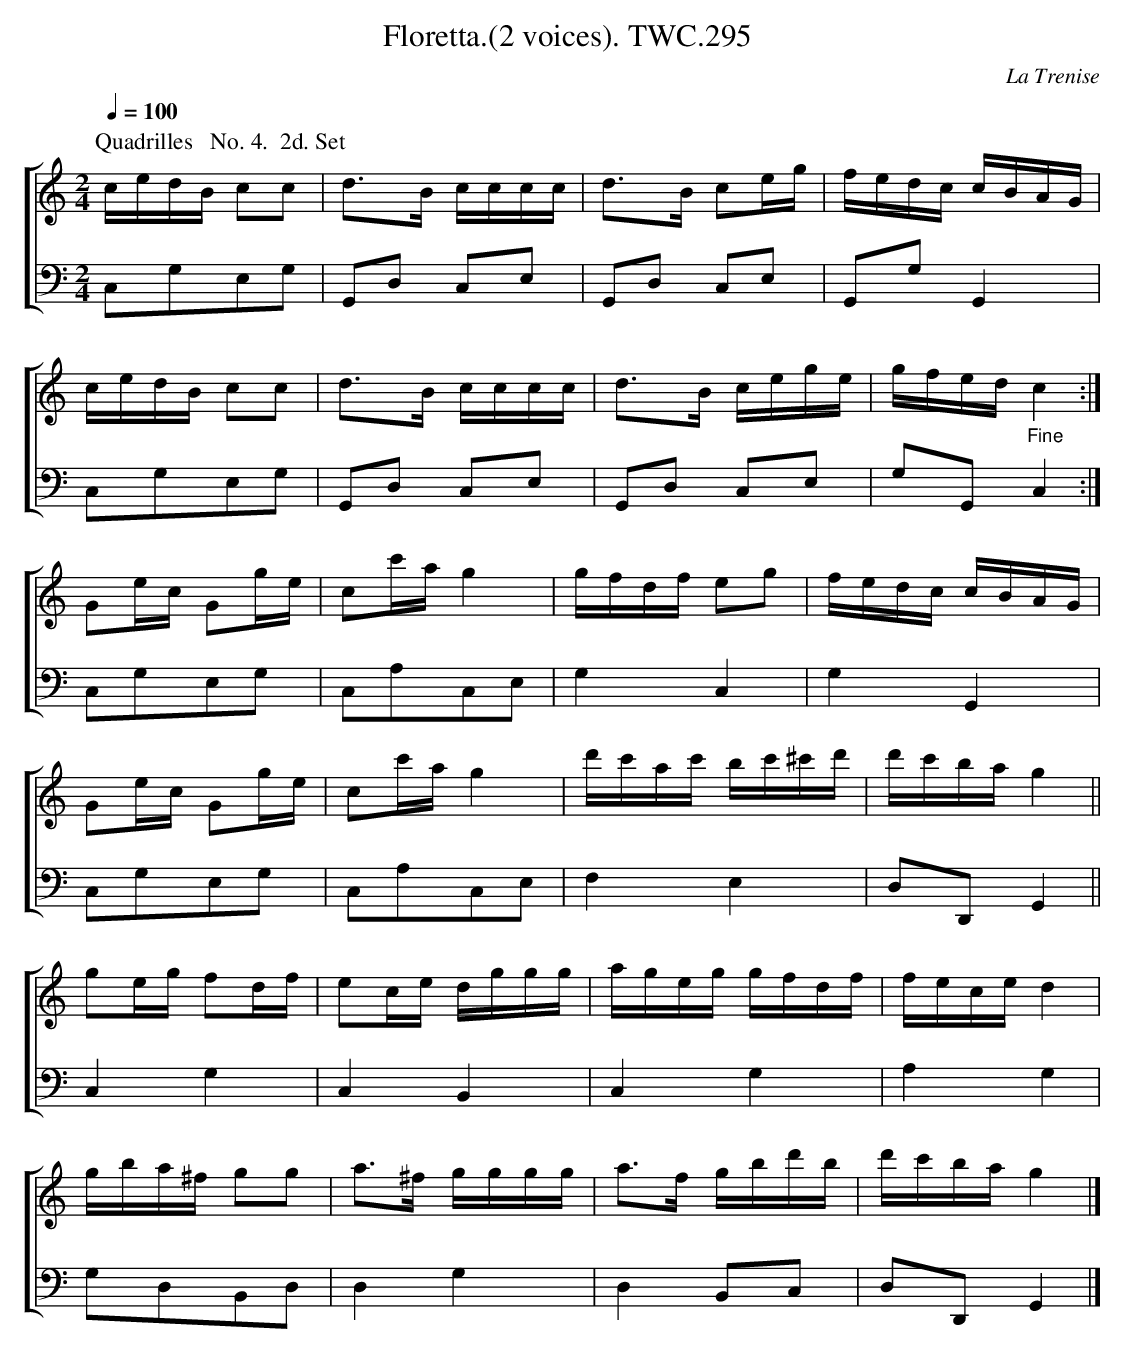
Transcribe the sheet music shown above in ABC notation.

X:1
T:Floretta.(2 voices). TWC.295
L:1/16
C:La Trenise
%%score [1 2]
M:2/4
Q:1/4=100
K:C
V:1
P:Quadrilles   No. 4.  2d. Set
cedB c2c2|d3B cccc|d3B c2eg|fedc cBAG|
cedB c2c2|d3B cccc|d3B cege|gfed "_Fine"c4:|
G2ec G2ge|c2c'a g4|gfdf e2g2|fedc cBAG|
G2ec G2ge|c2c'a g4|d'c'ac' bc'^c'd'|d'c'ba g4||
g2eg f2df|e2ce dggg|ageg gfdf|fece d4|
gba^f g2g2|a3^f gggg|a3f gbd'b|d'c'ba g4 |]
V:2 clef=bass octave=-2
L:1/8
cgeg|Gd ce|Gd ce|Gg G2|
cgeg|Gd ce|Gd ce|gG c2:|
cgeg|cace|g2c2|g2G2|
cgeg|cace|f2e2|dD G2||
c2g2|c2B2|c2g2|a2g2|
gdBd|d2g2|d2 Bc|dD G2|]
